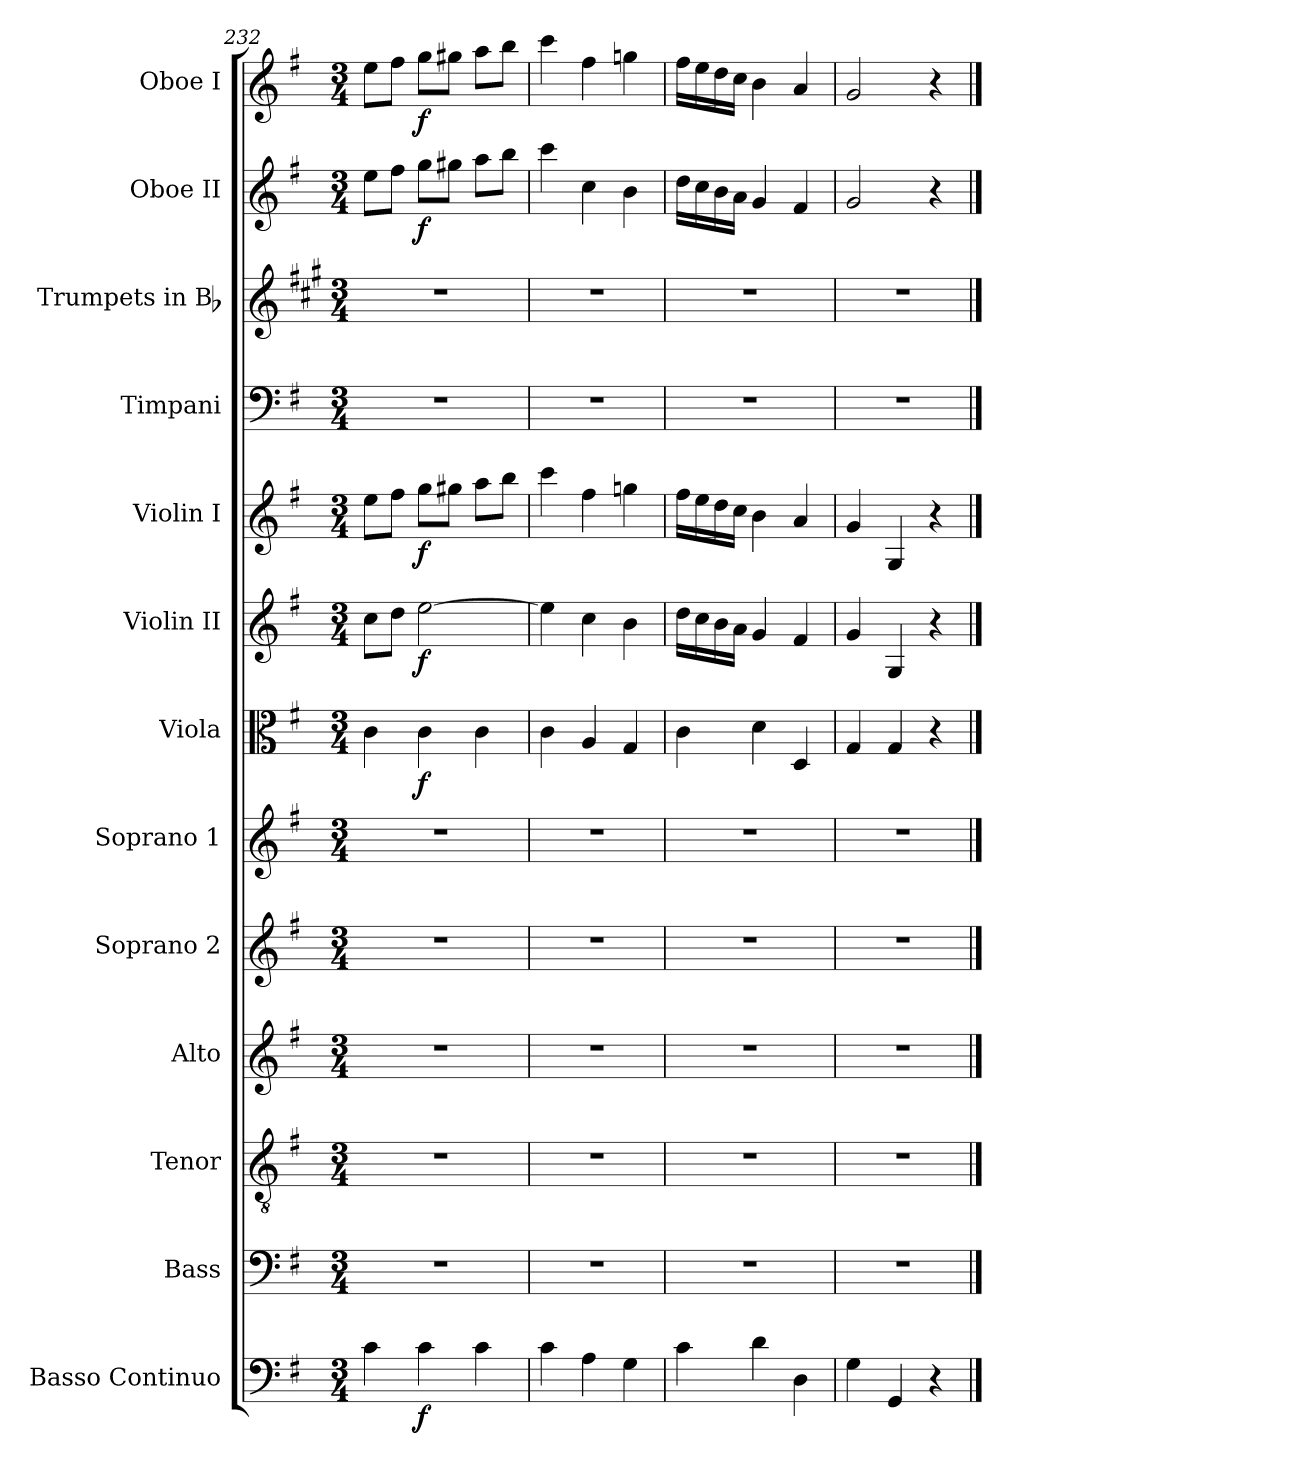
**kern	**dynam	**kern	**kern	**kern	**kern	**kern	**kern	**dynam	**kern	**dynam	**kern	**dynam	**kern	**kern	**kern	**dynam	**kern	**dynam
*part13	*part13	*part12	*part11	*part10	*part9	*part8	*part7	*part7	*part6	*part6	*part5	*part5	*part4	*part3	*part2	*part2	*part1	*part1
*staff13	*staff13	*staff12	*staff11	*staff10	*staff9	*staff8	*staff7	*staff7	*staff6	*staff6	*staff5	*staff5	*staff4	*staff3	*staff2	*staff2	*staff1	*staff1
*I"Basso Continuo	*	*I"Bass	*I"Tenor	*I"Alto	*I"Soprano 2	*I"Soprano 1	*I"Viola	*	*I"Violin II	*	*I"Violin I	*	*I"Timpani	*I"Trumpets in Bb	*I"Oboe II	*	*I"Oboe I	*
*I'BC	*	*I'B	*I'T	*I'A	*I'S	*I'S	*I'Vla.	*	*I'Vln. II	*	*I'Vln. I	*	*I'Timp.	*	*I'Ob. II	*	*I'Ob. I	*
*clefF4	*	*clefF4	*clefGv2	*clefG2	*clefG2	*clefG2	*clefC3	*	*clefG2	*	*clefG2	*	*clefF4	*clefG2	*clefG2	*	*clefG2	*
*	*	*	*	*	*	*	*	*	*	*	*	*	*	*ITrd1c2	*	*	*	*
*k[f#]	*	*k[f#]	*k[f#]	*k[f#]	*k[f#]	*k[f#]	*k[f#]	*	*k[f#]	*	*k[f#]	*	*k[f#]	*k[f#]	*k[f#]	*	*k[f#]	*
*G:	*	*G:	*G:	*G:	*G:	*G:	*G:	*	*G:	*	*G:	*	*G:	*G:	*G:	*	*G:	*
*M3/4	*	*M3/4	*M3/4	*M3/4	*M3/4	*M3/4	*M3/4	*	*M3/4	*	*M3/4	*	*M3/4	*M3/4	*M3/4	*	*M3/4	*
=232	=232	=232	=232	=232	=232	=232	=232	=232	=232	=232	=232	=232	=232	=232	=232	=232	=232	=232
4c\	.	2.r	2.r	2.r	2.r	2.r	4c\	.	8cc\L	.	8ee\L	.	2.r	2.r	8ee\L	.	8ee\L	.
.	.	.	.	.	.	.	.	.	8dd\J	.	8ff#\J	.	.	.	8ff#\J	.	8ff#\J	.
!	!LO:DY:b	!	!	!	!	!	!	!LO:DY:b	!	!LO:DY:b	!	!LO:DY:b	!	!	!	!LO:DY:b	!	!LO:DY:b
4c\	f	.	.	.	.	.	4c\	f	[2ee\	f	8gg\L	f	.	.	8gg\L	f	8gg\L	f
.	.	.	.	.	.	.	.	.	.	.	8gg#X\J	.	.	.	8gg#X\J	.	8gg#X\J	.
4c\	.	.	.	.	.	.	4c\	.	.	.	8aa\L	.	.	.	8aa\L	.	8aa\L	.
.	.	.	.	.	.	.	.	.	.	.	8bb\J	.	.	.	8bb\J	.	8bb\J	.
=233	=233	=233	=233	=233	=233	=233	=233	=233	=233	=233	=233	=233	=233	=233	=233	=233	=233	=233
4c\	.	2.r	2.r	2.r	2.r	2.r	4c\	.	4ee\]	.	4ccc\	.	2.r	2.r	4ccc\	.	4ccc\	.
4A\	.	.	.	.	.	.	4A/	.	4cc\	.	4ff#\	.	.	.	4cc\	.	4ff#\	.
4G\	.	.	.	.	.	.	4G/	.	4b\	.	4ggn\	.	.	.	4b\	.	4ggn\	.
=234	=234	=234	=234	=234	=234	=234	=234	=234	=234	=234	=234	=234	=234	=234	=234	=234	=234	=234
4c\	.	2.r	2.r	2.r	2.r	2.r	4c\	.	16dd\LL	.	16ff#\LL	.	2.r	2.r	16dd\LL	.	16ff#\LL	.
.	.	.	.	.	.	.	.	.	16cc\	.	16ee\	.	.	.	16cc\	.	16ee\	.
.	.	.	.	.	.	.	.	.	16b\	.	16dd\	.	.	.	16b\	.	16dd\	.
.	.	.	.	.	.	.	.	.	16a\JJ	.	16cc\JJ	.	.	.	16a\JJ	.	16cc\JJ	.
4d\	.	.	.	.	.	.	4d\	.	4g/	.	4b\	.	.	.	4g/	.	4b\	.
4D\	.	.	.	.	.	.	4D/	.	4f#/	.	4a/	.	.	.	4f#/	.	4a/	.
=235	=235	=235	=235	=235	=235	=235	=235	=235	=235	=235	=235	=235	=235	=235	=235	=235	=235	=235
4G\	.	2.r	2.r	2.r	2.r	2.r	4G/	.	4g/	.	4g/	.	2.r	2.r	2g/	.	2g/	.
4GG/	.	.	.	.	.	.	4G/	.	4G/	.	4G/	.	.	.	.	.	.	.
4r	.	.	.	.	.	.	4r	.	4r	.	4r	.	.	.	4r	.	4r	.
==	==	==	==	==	==	==	==	==	==	==	==	==	==	==	==	==	==	==
*-	*-	*-	*-	*-	*-	*-	*-	*-	*-	*-	*-	*-	*-	*-	*-	*-	*-	*-
